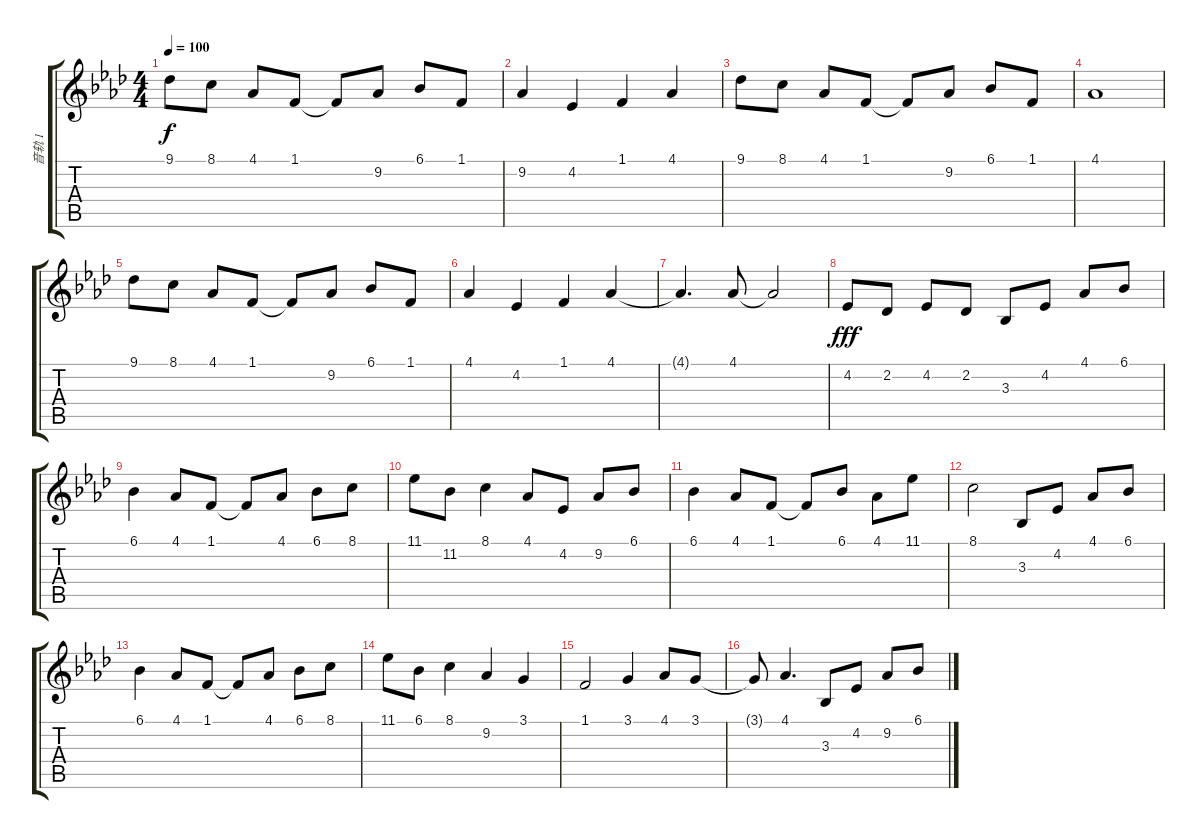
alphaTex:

\track ("音轨 1" "音轨 1") {instrument electricgrandpiano}
\staff {score tabs}
\tuning (E4 B3 G3 D3 A2 E2) {hide}
\ts (4 4)
\tempo 100
\clef g2
\ks ab
9.1.8{dy f} 8.1.8 4.1.8 1.1.8 1.1{t}.8 9.2.8 6.1.8 1.1.8 |
9.2.4 4.2.4 1.1.4 4.1.4 |
9.1.8 8.1.8 4.1.8 1.1.8 1.1{t}.8 9.2.8 6.1.8 1.1.8 |
4.1.1 |
9.1.8 8.1.8 4.1.8 1.1.8 1.1{t}.8 9.2.8 6.1.8 1.1.8 |
4.1.4 4.2.4 1.1.4 4.1.4 |
4.1{t}.4{d} 4.1.8 4.1{t}.2 |
4.2.8{dy fff} 2.2.8 4.2.8 2.2.8 3.3.8 4.2.8 4.1.8 6.1.8 |
6.1.4 4.1.8 1.1.8 1.1{t}.8 4.1.8 6.1.8 8.1.8 |
11.1.8 11.2.8 8.1.4 4.1.8 4.2.8 9.2.8 6.1.8 |
6.1.4 4.1.8 1.1.8 1.1{t}.8 6.1.8 4.1.8 11.1.8 |
8.1.2 3.3.8 4.2.8 4.1.8 6.1.8 |
6.1.4 4.1.8 1.1.8 1.1{t}.8 4.1.8 6.1.8 8.1.8 |
11.1.8 6.1.8 8.1.4 9.2.4 3.1.4 |
1.1.2 3.1.4 4.1.8 3.1.8 |
3.1{t}.8 4.1.4{d} 3.3.8 4.2.8 9.2.8 6.1.8
